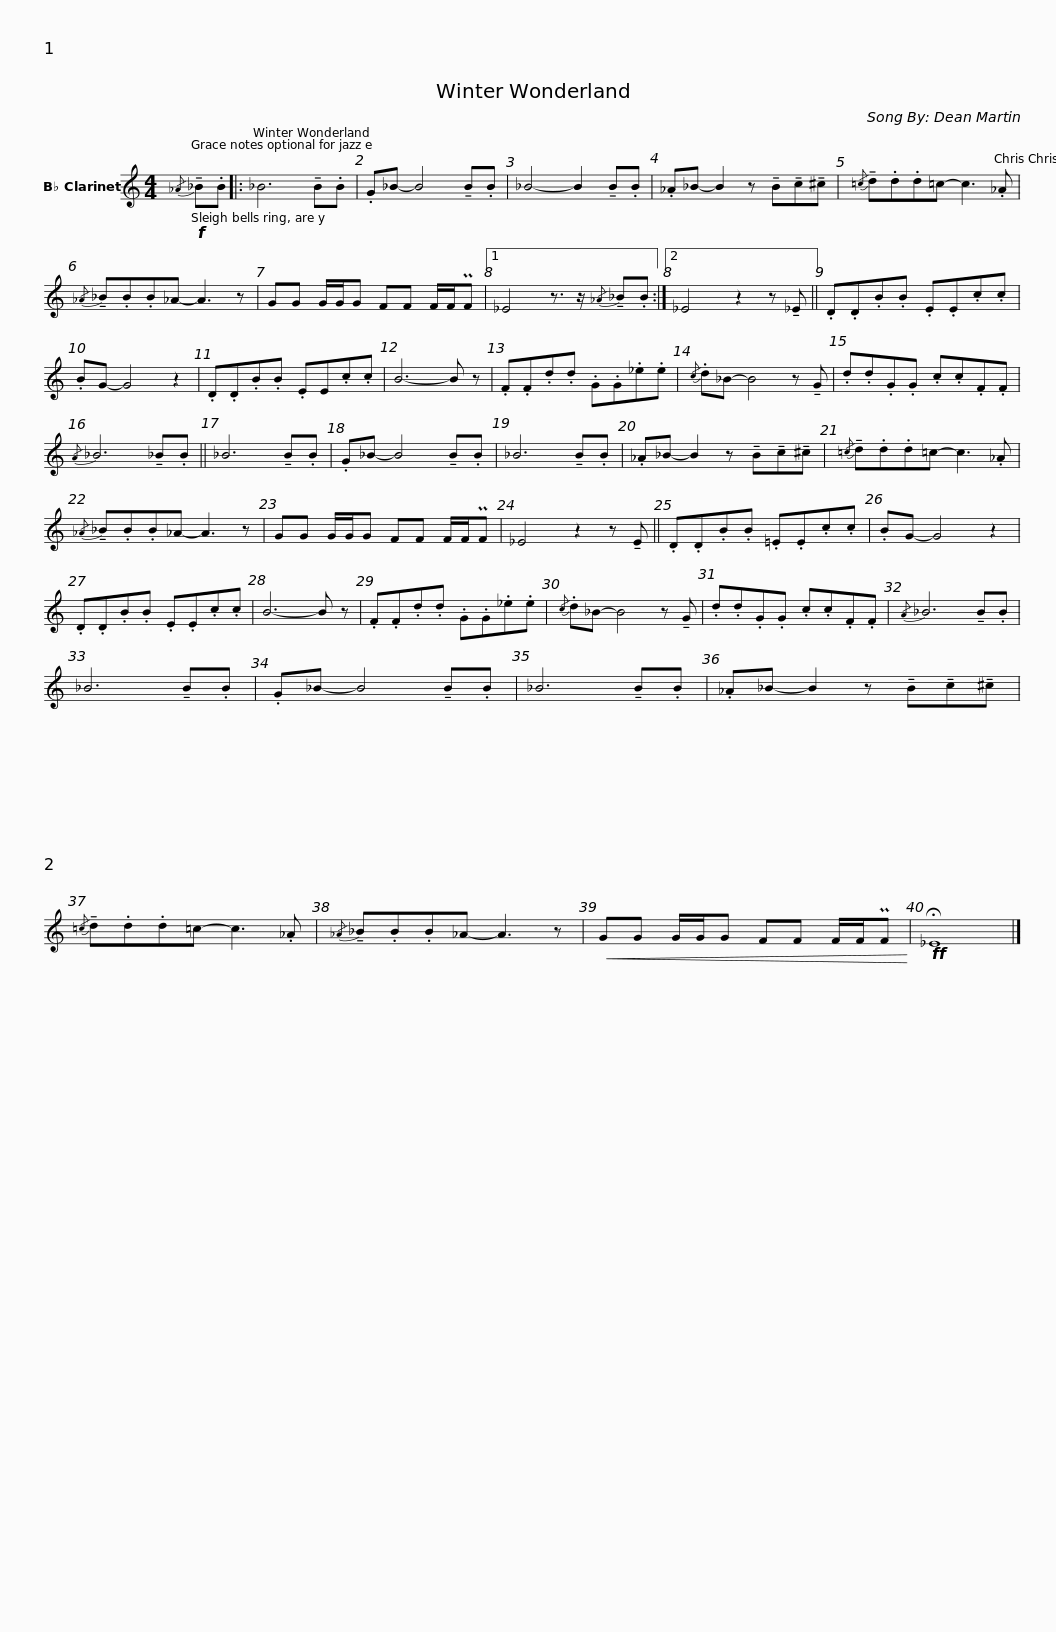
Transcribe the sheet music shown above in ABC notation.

X:1
L:1/8
M:4/4
I:linebreak $
K:none
V:1 treble transpose=-2
V:1
[K:C]!f!{/_A} !tenuto!_B.B |: _B6 !tenuto!B.B | .G_B- B4 !tenuto!B.B | _B4- B2 !tenuto!B.B | ._A_B- B2 z !tenuto!B!tenuto!c!tenuto!^c | %5
{/=c} !tenuto!d.d.d=c- c3 ._A |${/_A} !tenuto!_B.B.B_A- A3 z | GG G/G/G FF F/F/PF |1 _E4 z3/2 z/{/_A} !tenuto!_B.B :|2 _E4 z2 z !tenuto!_E || %10
 .D.D.B.B .E.E.c.c |$ .BG- G4 z2 |[K:C] .D.D.B.B .EE.c.c | B6- B z | .F.F.d.d .G.G._e.e | %15
{/c} .d_B- B4 z !tenuto!G | .d.d.G.G .c.c.F.F |${/A} _B6 !tenuto!_B.B || _B6 !tenuto!B.B | .G_B- B4 !tenuto!B.B | %20
 _B6 !tenuto!B.B |[K:C] ._A_B- B2 z !tenuto!B!tenuto!c!tenuto!^c |{/=c} !tenuto!d.d.d=c- c3 ._A |${/_A} !tenuto!_B.B.B_A- A3 z | GG G/G/G FF F/F/PF | %25
 _E4 z2 z !tenuto!E || .D.D.B.B .=E.E.c.c | .BG- G4 z2 |$[K:C] .D.D.B.B .E.E.c.c | B6- B z | %30
 .F.F.d.d .G.G._e.e |{/c} .d_B- B4 z !tenuto!G | .d.d.G.G .c.c.F.F |{/A} _B6 !tenuto!B.B |$ _B6 !tenuto!B.B | %35
 .G_B- B4 !tenuto!B.B | _B6 !tenuto!B.B |[K:C] ._A_B- B2 z !tenuto!B!tenuto!c!tenuto!^c |{/=c} !tenuto!d.d.d=c- c3 ._A |{/_A} !tenuto!_B.B.B_A- A3 z |$ %40
!<(! GG G/G/G FF F/F/PF!<)! |!ff! !fermata!_E8 |] %42
